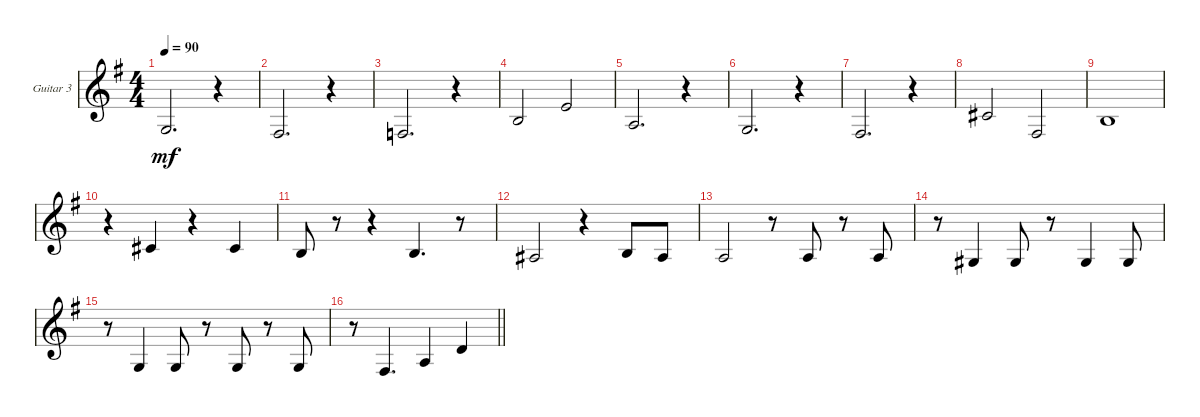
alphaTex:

\defaultSystemsLayout 4
\bracketExtendMode groupsimilarinstruments
\firstSystemTrackNameOrientation horizontal
\otherSystemsTrackNameOrientation horizontal
\track ("Nylon Guitar" "Guitar 3") {instrument acousticguitarnylon}
\staff {score}
\tuning (E4 B3 G3 D3 A2 E2)
\ts (4 4)
\tempo 90
\clef g2
\scale
1.1715
\ks g
3.6.2{d dy mf instrument acousticguitarnylon} r.4 |
\scale
0.91425 2.6.2{d} r.4 |
\scale
0.91425 1.6.2{d} r.4 |
\scale
1.11097 2.5.2 2.4.2 |
\scale
0.944515 0.5.2{d} r.4 |
\scale
0.944515 3.6.2{d} r.4 |
\scale
1.11097 2.6.2{d} r.4 |
\scale
0.944515 4.5.2 2.6.2 |
\scale
0.944515 2.5.1 |
\scale
1.11097 r.4 4.5.4 r.4 4.5.4 |
\scale
0.944515 2.5.8 r.8 r.4 2.5.4{d} r.8 |
\scale
0.944515 1.5.2 r.4 2.5.8 1.5.8 |
\scale
1.11097 0.5.2 r.8 0.5.8 r.8 0.5.8 |
\scale
0.944515 r.8 4.6.4 4.6.8 r.8 4.6.4 4.6.8 |
\scale
0.944515 r.8 3.6.4 3.6.8 r.8 3.6.8 r.8 3.6.8 |
\scale
1.11097
\barLineRight lightlight
r.8 2.6.4{d} 0.5.4 0.4.4
